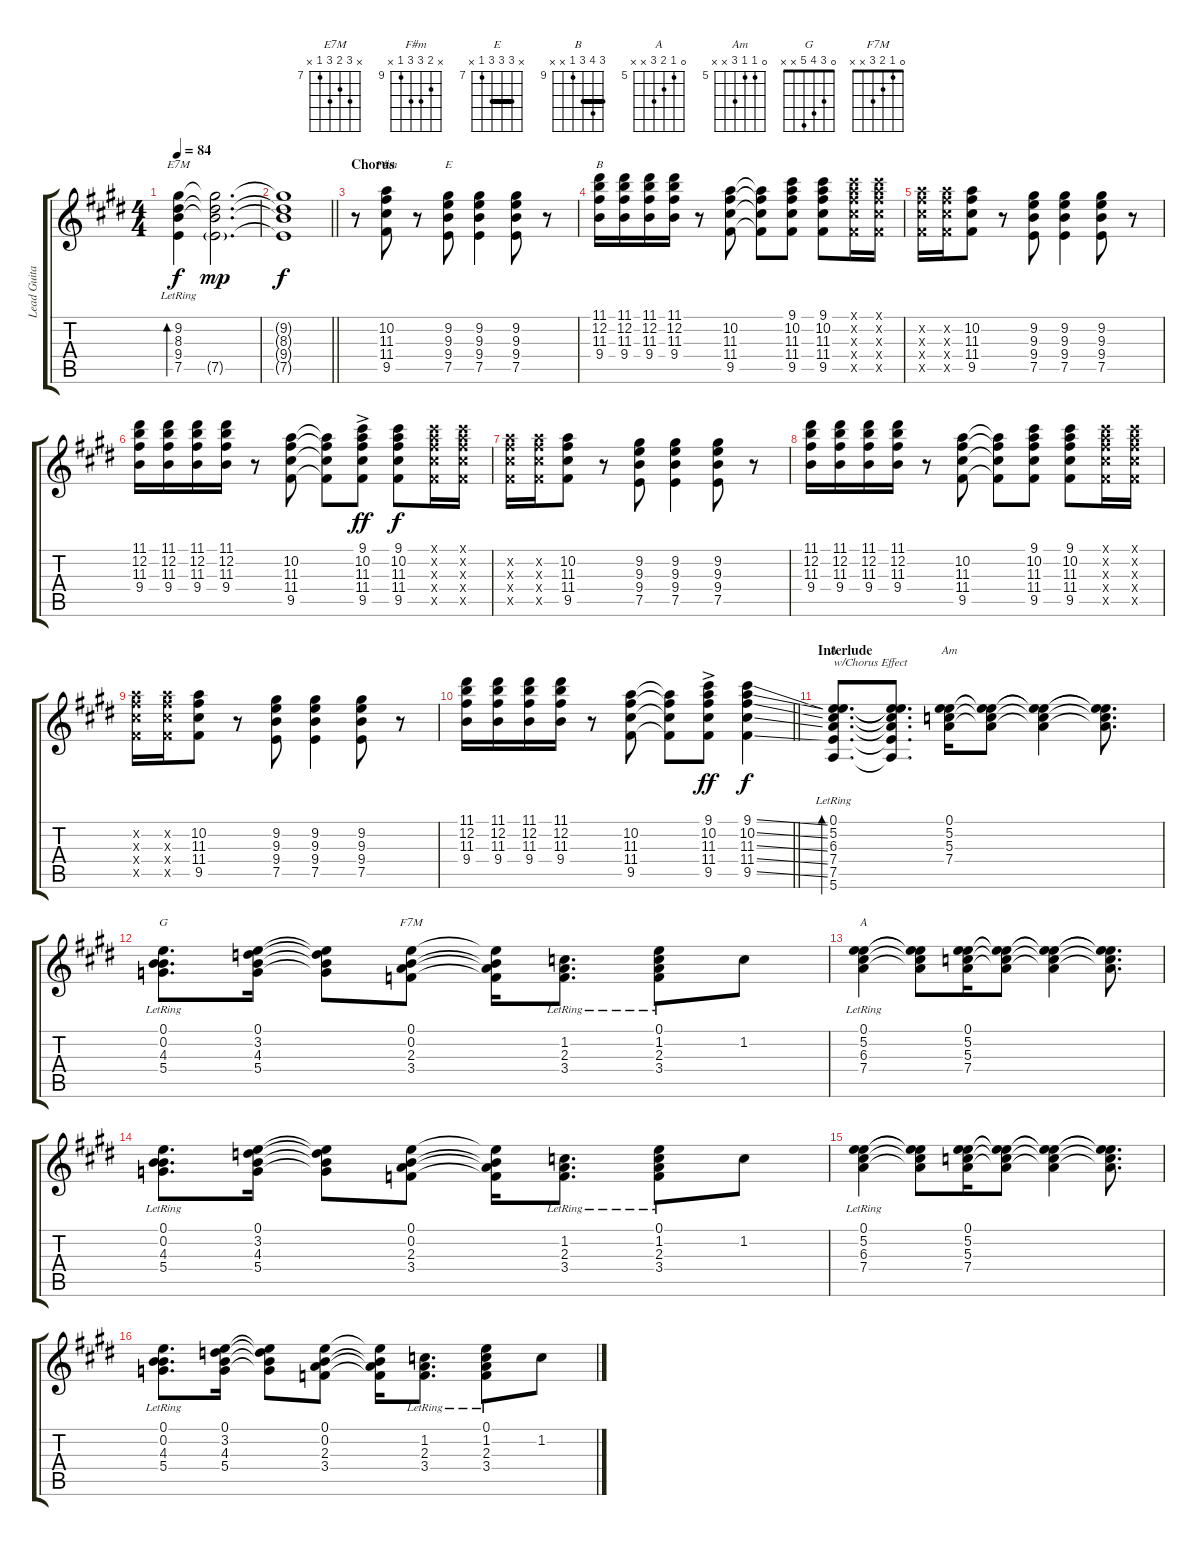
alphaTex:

\track ("Lead Guitar" "Lead Guita") {instrument electricguitarclean}
\staff {score tabs}
\tuning (E4 B3 G3 D3 A2 E2) {hide}
\chord ("E7M" x 9 8 9 7 x) {firstfret 7}
\chord ("F#m" x 10 11 11 9 x) {firstfret 9}
\chord ("E" x 9 9 9 7 x) {firstfret 7 barre 9}
\chord ("B" 11 12 11 9 x x) {firstfret 9 barre 11}
\chord ("A" 0 5 6 7 7 5) {firstfret 5}
\chord ("Am" 0 5 5 7 x x) {firstfret 5}
\chord ("G" 0 3 4 5 x x)
\chord ("F7M" 0 1 2 3 x x)
\chord ("A" 0 5 6 7 x x) {firstfret 5}
\ts (4 4)
\tempo 84
\clef g2
\ks e
(9.2{lr} 8.3{lr} 9.4{lr} 7.5{lr}).4{bd 30 ch "E7M" dy f} (9.2{t} 8.3{t} 9.4{t} 7.5{g}).2{d dy mp} |
\barLineRight lightlight
\ks c#minor
(9.2{t} 8.3{t} 9.4{t} 7.5{t}).1{dy f} |
\section ("" "Chorus")
r.8 (10.2 11.3 11.4 9.5).8{ch "F#m"} r.8 (9.2 9.3 9.4 7.5).8{ch "E"} (9.2 9.3 9.4 7.5).4 (9.2 9.3 9.4 7.5).8 r.8 |
(11.1 12.2 11.3 9.4).16{ch "B"} (11.1 12.2 11.3 9.4).16 (11.1 12.2 11.3 9.4).16 (11.1 12.2 11.3 9.4).16 r.8 (10.2 11.3 11.4 9.5).8 (10.2{t} 11.3{t} 11.4{t} 9.5{t}).8 (9.1 10.2 11.3 11.4 9.5).8 (9.1 10.2 11.3 11.4 9.5).8 (9.1{x} 10.2{x} 11.3{x} 11.4{x} 9.5{x}).16 (9.1{x} 10.2{x} 11.3{x} 11.4{x} 9.5{x}).16 |
\ks e
(10.2{x} 11.3{x} 11.4{x} 9.5{x}).16 (10.2{x} 11.3{x} 11.4{x} 9.5{x}).16 (10.2 11.3 11.4 9.5).8 r.8 (9.2 9.3 9.4 7.5).8 (9.2 9.3 9.4 7.5).4 (9.2 9.3 9.4 7.5).8 r.8 |
\ks c#minor
(11.1 12.2 11.3 9.4).16 (11.1 12.2 11.3 9.4).16 (11.1 12.2 11.3 9.4).16 (11.1 12.2 11.3 9.4).16 r.8 (10.2 11.3 11.4 9.5).8 (10.2{t} 11.3{t} 11.4{t} 9.5{t}).8 (9.1{ac} 10.2 11.3 11.4 9.5).8{dy ff} (9.1 10.2 11.3 11.4 9.5).8{dy f} (9.1{x} 10.2{x} 11.3{x} 11.4{x} 9.5{x}).16 (9.1{x} 10.2{x} 11.3{x} 11.4{x} 9.5{x}).16 |
(10.2{x} 11.3{x} 11.4{x} 9.5{x}).16 (10.2{x} 11.3{x} 11.4{x} 9.5{x}).16 (10.2 11.3 11.4 9.5).8 r.8 (9.2 9.3 9.4 7.5).8 (9.2 9.3 9.4 7.5).4 (9.2 9.3 9.4 7.5).8 r.8 |
\ks e
(11.1 12.2 11.3 9.4).16 (11.1 12.2 11.3 9.4).16 (11.1 12.2 11.3 9.4).16 (11.1 12.2 11.3 9.4).16 r.8 (10.2 11.3 11.4 9.5).8 (10.2{t} 11.3{t} 11.4{t} 9.5{t}).8 (9.1 10.2 11.3 11.4 9.5).8 (9.1 10.2 11.3 11.4 9.5).8 (9.1{x} 10.2{x} 11.3{x} 11.4{x} 9.5{x}).16 (9.1{x} 10.2{x} 11.3{x} 11.4{x} 9.5{x}).16 |
\ks c#minor
(10.2{x} 11.3{x} 11.4{x} 9.5{x}).16 (10.2{x} 11.3{x} 11.4{x} 9.5{x}).16 (10.2 11.3 11.4 9.5).8 r.8 (9.2 9.3 9.4 7.5).8 (9.2 9.3 9.4 7.5).4 (9.2 9.3 9.4 7.5).8 r.8 |
\barLineRight lightlight
(11.1 12.2 11.3 9.4).16 (11.1 12.2 11.3 9.4).16 (11.1 12.2 11.3 9.4).16 (11.1 12.2 11.3 9.4).16 r.8 (10.2 11.3 11.4 9.5).8 (10.2{t} 11.3{t} 11.4{t} 9.5{t}).8 (9.1{ac} 10.2 11.3 11.4 9.5).8{dy ff} (9.1{ss} 10.2{ss} 11.3{ss} 11.4{ss} 9.5{ss}).4{dy f} |
\section ("" "Interlude")
\ks e
(0.1{lr} 5.2{lr} 6.3{lr} 7.4{lr} 7.5{lr} 5.6{lr}).8{d bd 30 ch "A" txt "w/Chorus Effect" volume 16} (0.1{t} 5.2{t} 6.3{t} 7.4{t} 7.5{t} 5.6{t}).8{d} (0.1 5.2 5.3 7.4).16{ch "Am"} (0.1{t} 5.2{t} 5.3{t} 7.4{t}).8 (0.1{t} 5.2{t} 5.3{t} 7.4{t}).4 (0.1{t} 5.2{t} 5.3{t} 7.4{t}).8{d} |
(0.1{lr} 0.2{lr} 4.3{lr} 5.4{lr}).8{d ch "G"} (0.1 3.2 4.3 5.4).16 (0.1{t} 3.2{t} 4.3{t} 5.4{t}).8 (0.1 0.2 2.3 3.4).8{ch "F7M"} (0.1{t} 0.2{t} 2.3{t} 3.4{t}).16 (1.2{lr} 2.3{lr} 3.4{lr}).8{d} (0.1{lr} 1.2{lr} 2.3{lr} 3.4{lr}).8 1.2.8 |
(0.1{lr} 5.2{lr} 6.3{lr} 7.4{lr}).4{ch "A"} (0.1{t} 5.2{t} 6.3{t} 7.4{t}).8 (0.1 5.2 5.3 7.4).16 (0.1{t} 5.2{t} 5.3{t} 7.4{t}).8 (0.1{t} 5.2{t} 5.3{t} 7.4{t}).4 (0.1{t} 5.2{t} 5.3{t} 7.4{t}).8{d} |
(0.1{lr} 0.2{lr} 4.3{lr} 5.4{lr}).8{d} (0.1 3.2 4.3 5.4).16 (0.1{t} 3.2{t} 4.3{t} 5.4{t}).8 (0.1 0.2 2.3 3.4).8 (0.1{t} 0.2{t} 2.3{t} 3.4{t}).16 (1.2{lr} 2.3{lr} 3.4{lr}).8{d} (0.1{lr} 1.2{lr} 2.3{lr} 3.4{lr}).8 1.2.8 |
(0.1{lr} 5.2{lr} 6.3{lr} 7.4{lr}).4 (0.1{t} 5.2{t} 6.3{t} 7.4{t}).8 (0.1 5.2 5.3 7.4).16 (0.1{t} 5.2{t} 5.3{t} 7.4{t}).8 (0.1{t} 5.2{t} 5.3{t} 7.4{t}).4 (0.1{t} 5.2{t} 5.3{t} 7.4{t}).8{d} |
(0.1{lr} 0.2{lr} 4.3{lr} 5.4{lr}).8{d} (0.1 3.2 4.3 5.4).16 (0.1{t} 3.2{t} 4.3{t} 5.4{t}).8 (0.1 0.2 2.3 3.4).8 (0.1{t} 0.2{t} 2.3{t} 3.4{t}).16 (1.2{lr} 2.3{lr} 3.4{lr}).8{d} (0.1{lr} 1.2{lr} 2.3{lr} 3.4{lr}).8 1.2.8
